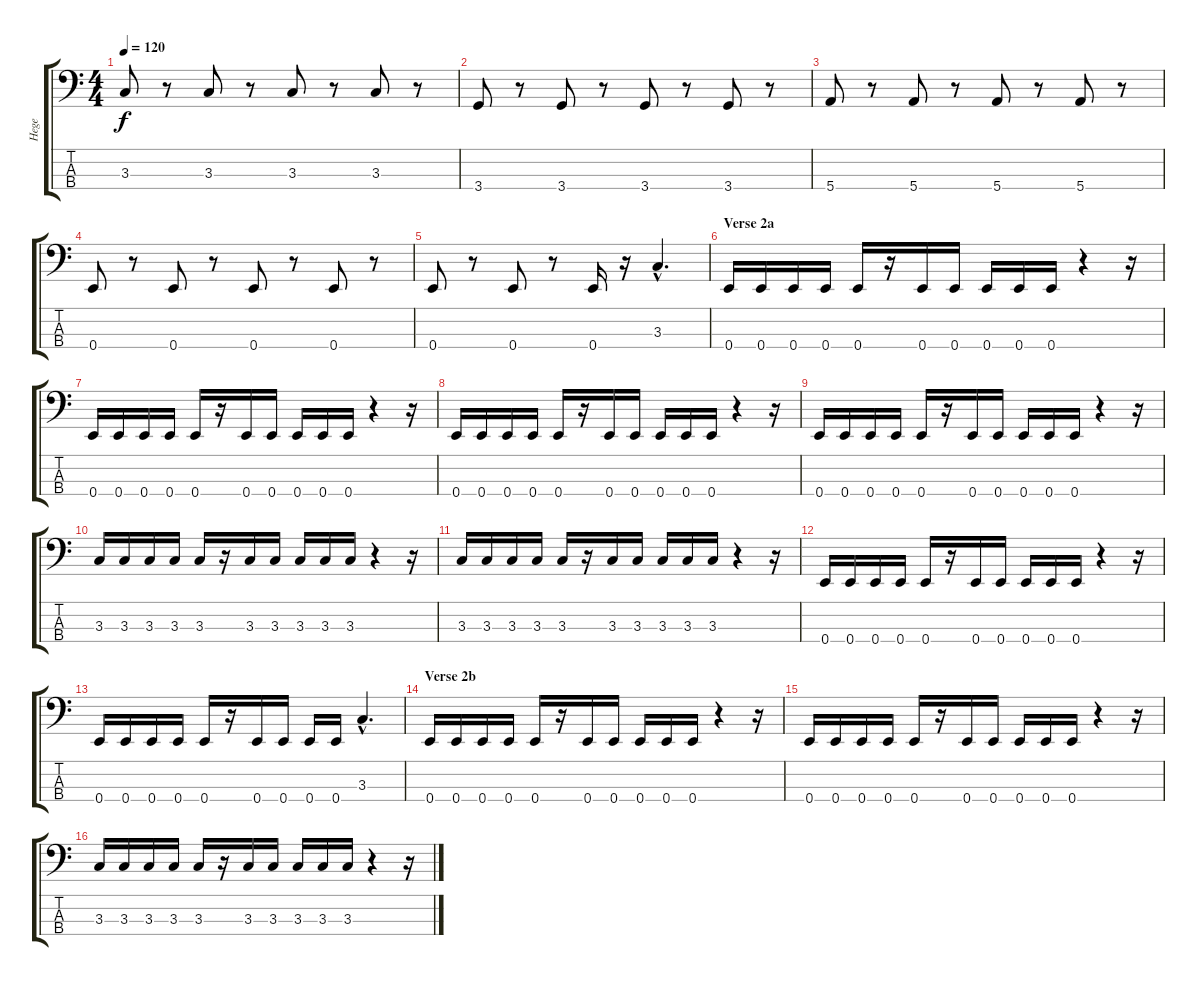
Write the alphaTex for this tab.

\track ("Hege" "Hege") {instrument electricbassfinger}
\staff {score tabs}
\tuning (G2 D2 A1 E1) {hide}
\ts (4 4)
\tempo 120
\clef f4
\ks c
3.3.8{dy f} r.8 3.3.8 r.8 3.3.8 r.8 3.3.8 r.8 |
3.4.8 r.8 3.4.8 r.8 3.4.8 r.8 3.4.8 r.8 |
5.4.8 r.8 5.4.8 r.8 5.4.8 r.8 5.4.8 r.8 |
0.4.8 r.8 0.4.8 r.8 0.4.8 r.8 0.4.8 r.8 |
0.4.8 r.8 0.4.8 r.8 0.4.16 r.16 3.3{hac}.4{d} |
\section ("" "Verse 2a")
0.4.16 0.4.16 0.4.16 0.4.16 0.4.16 r.16 0.4.16 0.4.16 0.4.16 0.4.16 0.4.16 r.4 r.16 |
0.4.16 0.4.16 0.4.16 0.4.16 0.4.16 r.16 0.4.16 0.4.16 0.4.16 0.4.16 0.4.16 r.4 r.16 |
0.4.16 0.4.16 0.4.16 0.4.16 0.4.16 r.16 0.4.16 0.4.16 0.4.16 0.4.16 0.4.16 r.4 r.16 |
0.4.16 0.4.16 0.4.16 0.4.16 0.4.16 r.16 0.4.16 0.4.16 0.4.16 0.4.16 0.4.16 r.4 r.16 |
3.3.16 3.3.16 3.3.16 3.3.16 3.3.16 r.16 3.3.16 3.3.16 3.3.16 3.3.16 3.3.16 r.4 r.16 |
3.3.16 3.3.16 3.3.16 3.3.16 3.3.16 r.16 3.3.16 3.3.16 3.3.16 3.3.16 3.3.16 r.4 r.16 |
0.4.16 0.4.16 0.4.16 0.4.16 0.4.16 r.16 0.4.16 0.4.16 0.4.16 0.4.16 0.4.16 r.4 r.16 |
0.4.16 0.4.16 0.4.16 0.4.16 0.4.16 r.16 0.4.16 0.4.16 0.4.16 0.4.16 3.3{hac}.4{d} |
\section ("" "Verse 2b")
0.4.16 0.4.16 0.4.16 0.4.16 0.4.16 r.16 0.4.16 0.4.16 0.4.16 0.4.16 0.4.16 r.4 r.16 |
0.4.16 0.4.16 0.4.16 0.4.16 0.4.16 r.16 0.4.16 0.4.16 0.4.16 0.4.16 0.4.16 r.4 r.16 |
3.3.16 3.3.16 3.3.16 3.3.16 3.3.16 r.16 3.3.16 3.3.16 3.3.16 3.3.16 3.3.16 r.4 r.16
